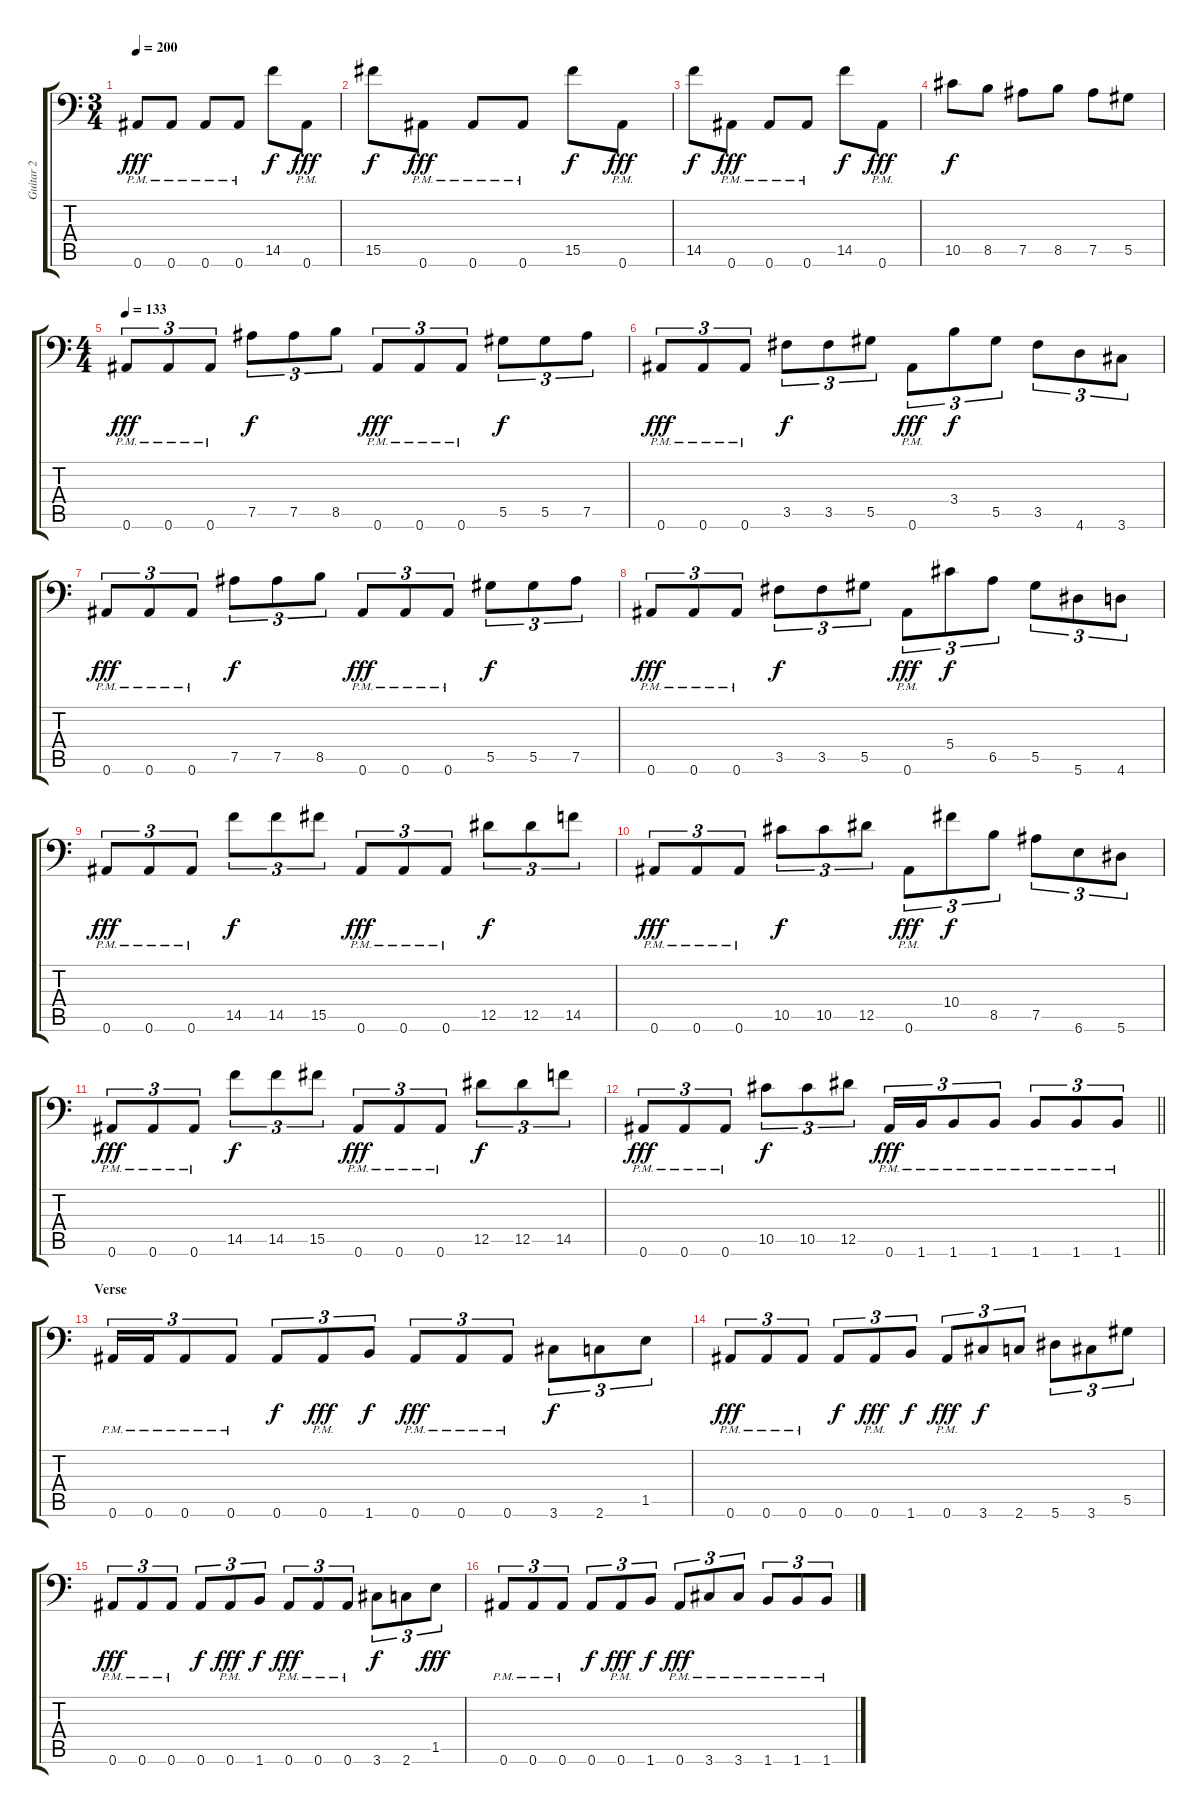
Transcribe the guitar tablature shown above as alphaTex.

\track ("Guitar 2" "Guitar 2") {instrument distortionguitar}
\staff {score tabs}
\tuning (Bb3 F3 Db3 Ab2 Eb2 Bb1) {hide}
\ts (3 4)
\tempo 200
\clef f4
\ks c
0.6{pm}.8{dy fff} 0.6{pm}.8 0.6{pm}.8 0.6{pm}.8 14.5.8{dy f} 0.6{pm}.8{dy fff} |
15.5.8{dy f} 0.6{pm}.8{dy fff} 0.6{pm}.8 0.6{pm}.8 15.5.8{dy f} 0.6{pm}.8{dy fff} |
14.5.8{dy f} 0.6{pm}.8{dy fff} 0.6{pm}.8 0.6{pm}.8 14.5.8{dy f} 0.6{pm}.8{dy fff} |
10.5.8{dy f} 8.5.8 7.5.8 8.5.8 7.5.8 5.5.8 |
\ts (4 4)
\tempo 133
0.6{pm}.8{tu (3 2) dy fff} 0.6{pm}.8{tu (3 2)} 0.6{pm}.8{tu (3 2)} 7.5.8{tu (3 2) dy f} 7.5.8{tu (3 2)} 8.5.8{tu (3 2)} 0.6{pm}.8{tu (3 2) dy fff} 0.6{pm}.8{tu (3 2)} 0.6{pm}.8{tu (3 2)} 5.5.8{tu (3 2) dy f} 5.5.8{tu (3 2)} 7.5.8{tu (3 2)} |
0.6{pm}.8{tu (3 2) dy fff} 0.6{pm}.8{tu (3 2)} 0.6{pm}.8{tu (3 2)} 3.5.8{tu (3 2) dy f} 3.5.8{tu (3 2)} 5.5.8{tu (3 2)} 0.6{pm}.8{tu (3 2) dy fff} 3.4.8{tu (3 2) dy f} 5.5.8{tu (3 2)} 3.5.8{tu (3 2)} 4.6.8{tu (3 2)} 3.6.8{tu (3 2)} |
0.6{pm}.8{tu (3 2) dy fff} 0.6{pm}.8{tu (3 2)} 0.6{pm}.8{tu (3 2)} 7.5.8{tu (3 2) dy f} 7.5.8{tu (3 2)} 8.5.8{tu (3 2)} 0.6{pm}.8{tu (3 2) dy fff} 0.6{pm}.8{tu (3 2)} 0.6{pm}.8{tu (3 2)} 5.5.8{tu (3 2) dy f} 5.5.8{tu (3 2)} 7.5.8{tu (3 2)} |
0.6{pm}.8{tu (3 2) dy fff} 0.6{pm}.8{tu (3 2)} 0.6{pm}.8{tu (3 2)} 3.5.8{tu (3 2) dy f} 3.5.8{tu (3 2)} 5.5.8{tu (3 2)} 0.6{pm}.8{tu (3 2) dy fff} 5.4.8{tu (3 2) dy f} 6.5.8{tu (3 2)} 5.5.8{tu (3 2)} 5.6.8{tu (3 2)} 4.6.8{tu (3 2)} |
0.6{pm}.8{tu (3 2) dy fff} 0.6{pm}.8{tu (3 2)} 0.6{pm}.8{tu (3 2)} 14.5.8{tu (3 2) dy f} 14.5.8{tu (3 2)} 15.5.8{tu (3 2)} 0.6{pm}.8{tu (3 2) dy fff} 0.6{pm}.8{tu (3 2)} 0.6{pm}.8{tu (3 2)} 12.5.8{tu (3 2) dy f} 12.5.8{tu (3 2)} 14.5.8{tu (3 2)} |
0.6{pm}.8{tu (3 2) dy fff} 0.6{pm}.8{tu (3 2)} 0.6{pm}.8{tu (3 2)} 10.5.8{tu (3 2) dy f} 10.5.8{tu (3 2)} 12.5.8{tu (3 2)} 0.6{pm}.8{tu (3 2) dy fff} 10.4.8{tu (3 2) dy f} 8.5.8{tu (3 2)} 7.5.8{tu (3 2)} 6.6.8{tu (3 2)} 5.6.8{tu (3 2)} |
0.6{pm}.8{tu (3 2) dy fff} 0.6{pm}.8{tu (3 2)} 0.6{pm}.8{tu (3 2)} 14.5.8{tu (3 2) dy f} 14.5.8{tu (3 2)} 15.5.8{tu (3 2)} 0.6{pm}.8{tu (3 2) dy fff} 0.6{pm}.8{tu (3 2)} 0.6{pm}.8{tu (3 2)} 12.5.8{tu (3 2) dy f} 12.5.8{tu (3 2)} 14.5.8{tu (3 2)} |
\barLineRight lightlight
0.6{pm}.8{tu (3 2) dy fff} 0.6{pm}.8{tu (3 2)} 0.6{pm}.8{tu (3 2)} 10.5.8{tu (3 2) dy f} 10.5.8{tu (3 2)} 12.5.8{tu (3 2)} 0.6{pm}.16{tu (3 2) dy fff} 1.6{pm}.16{tu (3 2)} 1.6{pm}.8{tu (3 2)} 1.6{pm}.8{tu (3 2)} 1.6{pm}.8{tu (3 2)} 1.6{pm}.8{tu (3 2)} 1.6{pm}.8{tu (3 2)} |
\section ("" "Verse")
0.6{pm}.16{tu (3 2)} 0.6{pm}.16{tu (3 2)} 0.6{pm}.8{tu (3 2)} 0.6{pm}.8{tu (3 2)} 0.6.8{tu (3 2) dy f} 0.6{pm}.8{tu (3 2) dy fff} 1.6.8{tu (3 2) dy f} 0.6{pm}.8{tu (3 2) dy fff} 0.6{pm}.8{tu (3 2)} 0.6{pm}.8{tu (3 2)} 3.6.8{tu (3 2) dy f} 2.6.8{tu (3 2)} 1.5.8{tu (3 2)} |
0.6{pm}.8{tu (3 2) dy fff} 0.6{pm}.8{tu (3 2)} 0.6{pm}.8{tu (3 2)} 0.6.8{tu (3 2) dy f} 0.6{pm}.8{tu (3 2) dy fff} 1.6.8{tu (3 2) dy f} 0.6{pm}.8{tu (3 2) dy fff} 3.6.8{tu (3 2) dy f} 2.6.8{tu (3 2)} 5.6.8{tu (3 2)} 3.6.8{tu (3 2)} 5.5.8{tu (3 2)} |
0.6{pm}.8{tu (3 2) dy fff} 0.6{pm}.8{tu (3 2)} 0.6{pm}.8{tu (3 2)} 0.6.8{tu (3 2) dy f} 0.6{pm}.8{tu (3 2) dy fff} 1.6.8{tu (3 2) dy f} 0.6{pm}.8{tu (3 2) dy fff} 0.6{pm}.8{tu (3 2)} 0.6{pm}.8{tu (3 2)} 3.6.8{tu (3 2) dy f} 2.6.8{tu (3 2)} 1.5.8{tu (3 2) dy fff} |
0.6{pm}.8{tu (3 2)} 0.6{pm}.8{tu (3 2)} 0.6{pm}.8{tu (3 2)} 0.6.8{tu (3 2) dy f} 0.6{pm}.8{tu (3 2) dy fff} 1.6.8{tu (3 2) dy f} 0.6{pm}.8{tu (3 2) dy fff} 3.6{pm}.8{tu (3 2)} 3.6{pm}.8{tu (3 2)} 1.6{pm}.8{tu (3 2)} 1.6{pm}.8{tu (3 2)} 1.6{pm}.8{tu (3 2)}
